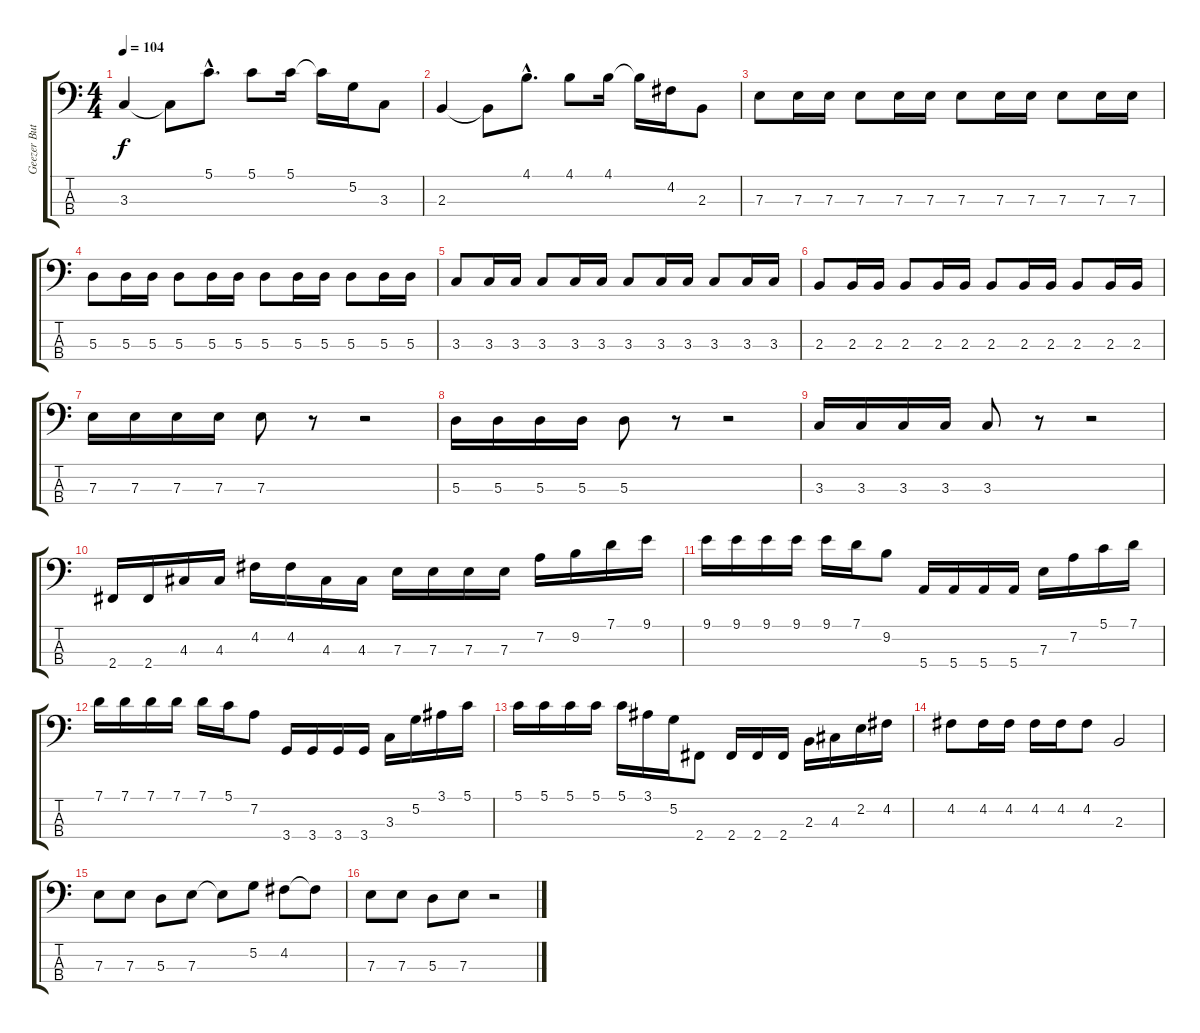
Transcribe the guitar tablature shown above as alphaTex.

\track ("Geezer Butler" "Geezer But") {instrument electricbassfinger}
\staff {score tabs}
\tuning (G2 D2 A1 E1) {hide}
\ts (4 4)
\tempo 104
\clef f4
\ks c
3.3.4{dy f} 3.3{t}.8 5.1{hac}.8{d} 5.1.8 5.1.16 5.1{t}.16 5.2.16 3.3.8 |
2.3.4 2.3{t}.8 4.1{hac}.8{d} 4.1.8 4.1.16 4.1{t}.16 4.2.16 2.3.8 |
7.3.8 7.3.16 7.3.16 7.3.8 7.3.16 7.3.16 7.3.8 7.3.16 7.3.16 7.3.8 7.3.16 7.3.16 |
5.3.8 5.3.16 5.3.16 5.3.8 5.3.16 5.3.16 5.3.8 5.3.16 5.3.16 5.3.8 5.3.16 5.3.16 |
3.3.8 3.3.16 3.3.16 3.3.8 3.3.16 3.3.16 3.3.8 3.3.16 3.3.16 3.3.8 3.3.16 3.3.16 |
2.3.8 2.3.16 2.3.16 2.3.8 2.3.16 2.3.16 2.3.8 2.3.16 2.3.16 2.3.8 2.3.16 2.3.16 |
7.3.16 7.3.16 7.3.16 7.3.16 7.3.8 r.8 r.2 |
5.3.16 5.3.16 5.3.16 5.3.16 5.3.8 r.8 r.2 |
3.3.16 3.3.16 3.3.16 3.3.16 3.3.8 r.8 r.2 |
2.4.16 2.4.16 4.3.16 4.3.16 4.2.16 4.2.16 4.3.16 4.3.16 7.3.16 7.3.16 7.3.16 7.3.16 7.2.16 9.2.16 7.1.16 9.1.16 |
9.1.16 9.1.16 9.1.16 9.1.16 9.1.16 7.1.16 9.2.8 5.4.16 5.4.16 5.4.16 5.4.16 7.3.16 7.2.16 5.1.16 7.1.16 |
7.1.16 7.1.16 7.1.16 7.1.16 7.1.16 5.1.16 7.2.8 3.4.16 3.4.16 3.4.16 3.4.16 3.3.16 5.2.16 3.1.16 5.1.16 |
5.1.16 5.1.16 5.1.16 5.1.16 5.1.16 3.1.16 5.2.16 2.4.8 2.4.16 2.4.16 2.4.16 2.3.16 4.3.16 2.2.16 4.2.16 |
4.2.8 4.2.16 4.2.16 4.2.16 4.2.16 4.2.8 2.3.2 |
7.3.8 7.3.8 5.3.8 7.3.8 7.3{t}.8 5.2.8 4.2.8 4.2{t}.8 |
7.3.8 7.3.8 5.3.8 7.3.8 r.2
